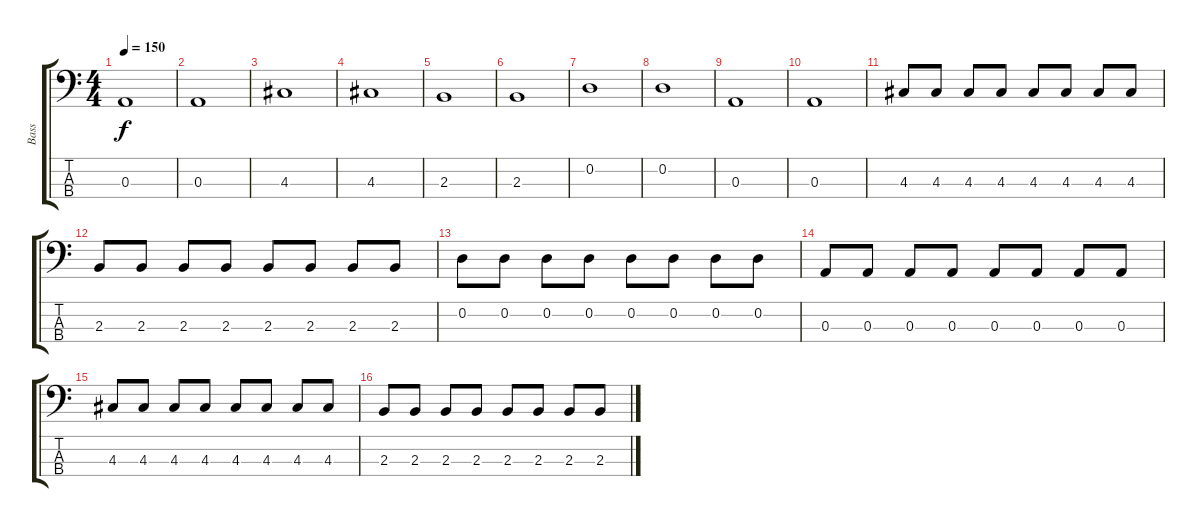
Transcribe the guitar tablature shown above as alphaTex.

\track ("Bass" "Bass") {instrument electricbassfinger}
\staff {score tabs}
\tuning (G2 D2 A1 E1) {hide}
\ts (4 4)
\tempo 150
\clef f4
\ks c
0.3.1{dy f} |
0.3.1 |
4.3.1 |
4.3.1 |
2.3.1 |
2.3.1 |
0.2.1 |
0.2.1 |
0.3.1 |
0.3.1 |
4.3.8 4.3.8 4.3.8 4.3.8 4.3.8 4.3.8 4.3.8 4.3.8 |
2.3.8 2.3.8 2.3.8 2.3.8 2.3.8 2.3.8 2.3.8 2.3.8 |
0.2.8 0.2.8 0.2.8 0.2.8 0.2.8 0.2.8 0.2.8 0.2.8 |
0.3.8 0.3.8 0.3.8 0.3.8 0.3.8 0.3.8 0.3.8 0.3.8 |
4.3.8 4.3.8 4.3.8 4.3.8 4.3.8 4.3.8 4.3.8 4.3.8 |
2.3.8 2.3.8 2.3.8 2.3.8 2.3.8 2.3.8 2.3.8 2.3.8
